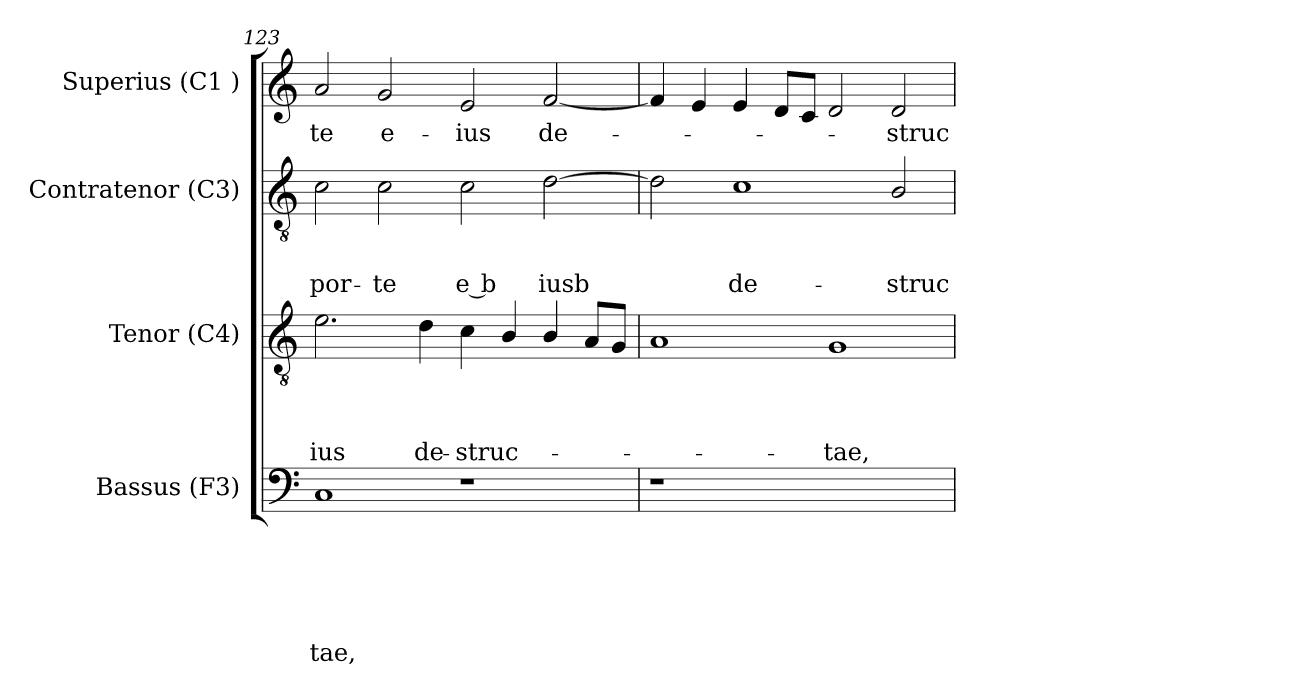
**kern	**text	**text	**text	**text	**text	**text	**kern	**text	**text	**text	**text	**kern	**text	**text	**text	**kern	**text
*part4	*part4	*part4	*part4	*part4	*part4	*part4	*part3	*part3	*part3	*part3	*part3	*part2	*part2	*part2	*part2	*part1	*part1
*staff4	*staff4	*staff4	*staff4	*staff4	*staff4	*staff4	*staff3	*staff3	*staff3	*staff3	*staff3	*staff2	*staff2	*staff2	*staff2	*staff1	*staff1
*I"Bassus (F3)	*	*	*	*	*	*	*I"Tenor (C4)	*	*	*	*	*I"Contratenor (C3)	*	*	*	*I"Superius (C1 )	*
*I'Bass.	*	*	*	*	*	*	*I'T.	*	*	*	*	*I'C.	*	*	*	*I'S.	*
*clefF4	*	*	*	*	*	*	*clefGv2	*	*	*	*	*clefGv2	*	*	*	*clefG2	*
*k[]	*	*	*	*	*	*	*k[]	*	*	*	*	*k[]	*	*	*	*k[]	*
*C:	*	*	*	*	*	*	*C:	*	*	*	*	*C:	*	*	*	*C:	*
=123	=123	=123	=123	=123	=123	=123	=123	=123	=123	=123	=123	=123	=123	=123	=123	=123	=123
!	!	!	!	!	!	!LO:LY:b	!	!	!	!	!LO:LY:b	!	!	!	!LO:LY:b	!	!LO:LY:b
1C	.	.	.	.	.	-tae,	2.e\	.	.	.	-ius	2c\	.	.	por-	2a/	-te
!	!	!	!	!	!	!	!	!	!	!	!	!	!	!	!LO:LY:b	!	!LO:LY:b
.	.	.	.	.	.	.	.	.	.	.	.	2c\	.	.	-te	2g/	e-
!	!	!	!	!	!	!	!	!	!	!	!LO:LY:b	!	!	!	!	!	!
.	.	.	.	.	.	.	4d\	.	.	.	de-	.	.	.	.	.	.
!	!	!	!	!	!	!	!	!	!	!	!LO:LY:b	!	!	!	!LO:LY:b	!	!LO:LY:b
1r	.	.	.	.	.	.	4c\	.	.	.	-struc-	2c\	.	.	e ­b	2e/	-ius
.	.	.	.	.	.	.	4B/	.	.	.	.	.	.	.	.	.	.
!	!	!	!	!	!	!	!	!	!	!	!	!	!	!	!LO:LY:b	!	!LO:LY:b
.	.	.	.	.	.	.	4B/	.	.	.	.	[>2d\	.	.	iusb	[<2f/	de-
.	.	.	.	.	.	.	8A/L	.	.	.	.	.	.	.	.	.	.
.	.	.	.	.	.	.	8G/J	.	.	.	.	.	.	.	.	.	.
=124	=124	=124	=124	=124	=124	=124	=124	=124	=124	=124	=124	=124	=124	=124	=124	=124	=124
!LO:N:vis=1	!	!	!	!	!	!	!	!	!	!	!	!	!	!	!	!	!
1r	.	.	.	.	.	.	1A	.	.	.	.	2d\]	.	.	.	4f/]	.
.	.	.	.	.	.	.	.	.	.	.	.	.	.	.	.	4e/	.
!	!	!	!	!	!	!	!	!	!	!	!	!	!	!	!LO:LY:b	!	!
.	.	.	.	.	.	.	.	.	.	.	.	1c	.	.	de-	4e/	.
.	.	.	.	.	.	.	.	.	.	.	.	.	.	.	.	8d/L	.
.	.	.	.	.	.	.	.	.	.	.	.	.	.	.	.	8c/J	.
!	!	!	!	!	!	!	!	!	!	!	!LO:LY:b	!	!	!	!	!	!
1ryy	.	.	.	.	.	.	1G	.	.	.	-tae,	.	.	.	.	2d/	.
!	!	!	!	!	!	!	!	!	!	!	!	!	!	!	!LO:LY:b	!	!LO:LY:b
.	.	.	.	.	.	.	.	.	.	.	.	2B/	.	.	-struc-	2d/	-struc-
=	=	=	=	=	=	=	=	=	=	=	=	=	=	=	=	=	=
*-	*-	*-	*-	*-	*-	*-	*-	*-	*-	*-	*-	*-	*-	*-	*-	*-	*-
